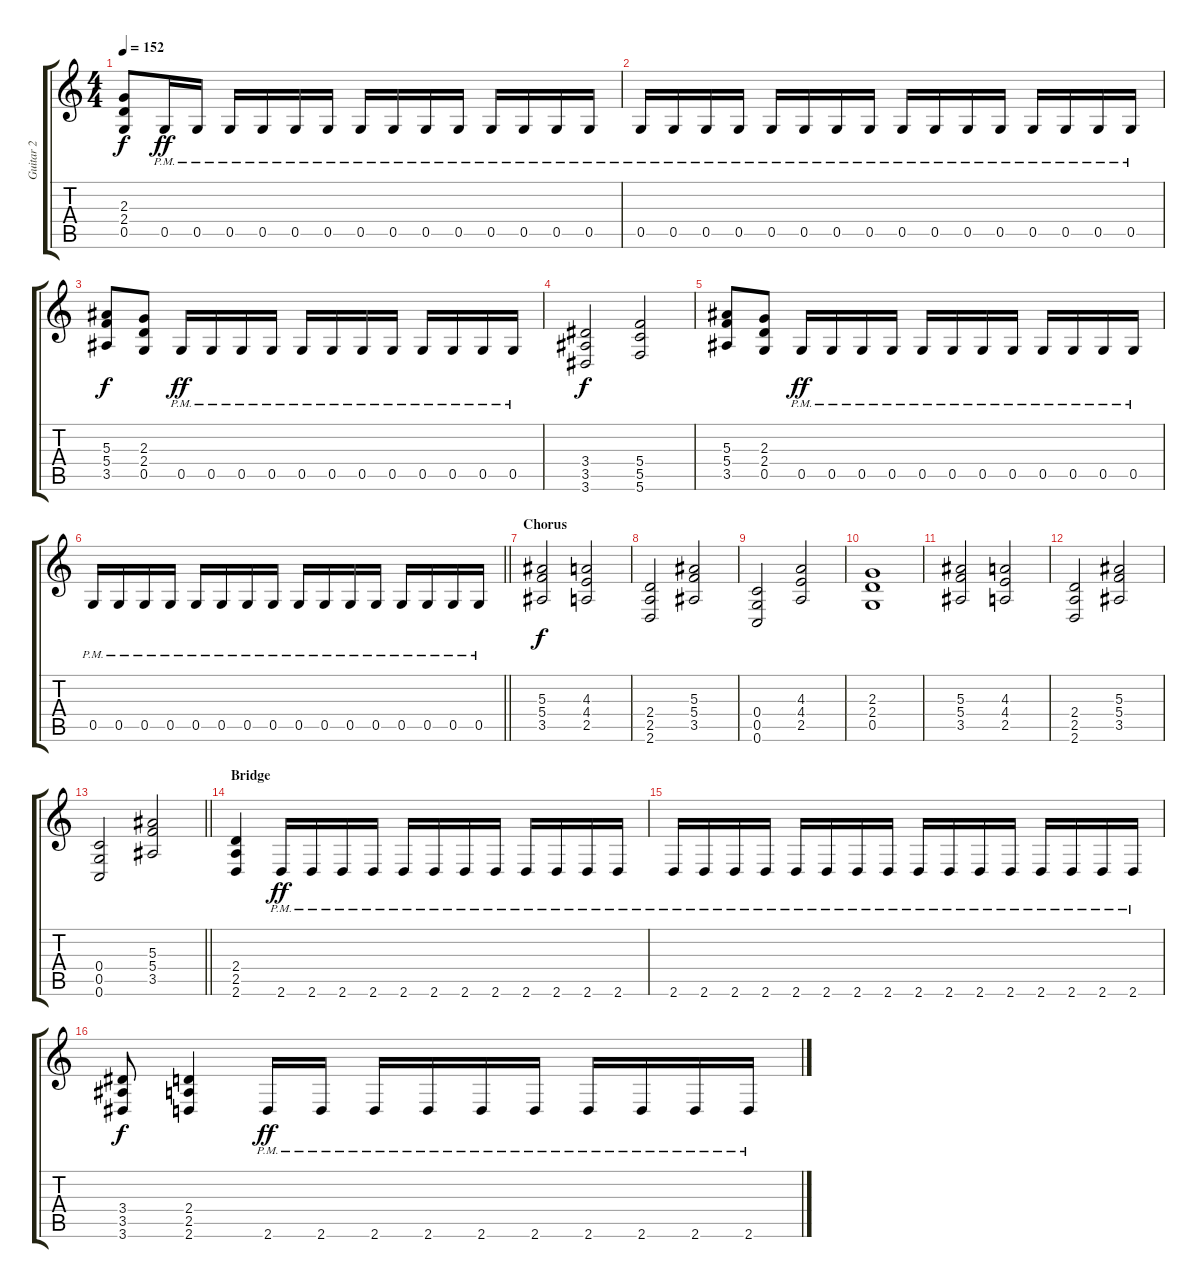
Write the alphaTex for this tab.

\track ("Guitar 2" "Guitar 2") {instrument acousticguitarsteel}
\staff {score tabs}
\tuning (D4 A3 F3 C3 G2 C2) {hide}
\ts (4 4)
\tempo 152
\clef g2
\ks c
(2.3 2.4 0.5).8{dy f} 0.5{pm}.16{dy ff} 0.5{pm}.16 0.5{pm}.16 0.5{pm}.16 0.5{pm}.16 0.5{pm}.16 0.5{pm}.16 0.5{pm}.16 0.5{pm}.16 0.5{pm}.16 0.5{pm}.16 0.5{pm}.16 0.5{pm}.16 0.5{pm}.16 |
0.5{pm}.16 0.5{pm}.16 0.5{pm}.16 0.5{pm}.16 0.5{pm}.16 0.5{pm}.16 0.5{pm}.16 0.5{pm}.16 0.5{pm}.16 0.5{pm}.16 0.5{pm}.16 0.5{pm}.16 0.5{pm}.16 0.5{pm}.16 0.5{pm}.16 0.5{pm}.16 |
(5.3 5.4 3.5).8{dy f} (2.3 2.4 0.5).8 0.5{pm}.16{dy ff} 0.5{pm}.16 0.5{pm}.16 0.5{pm}.16 0.5{pm}.16 0.5{pm}.16 0.5{pm}.16 0.5{pm}.16 0.5{pm}.16 0.5{pm}.16 0.5{pm}.16 0.5{pm}.16 |
(3.4 3.5 3.6).2{dy f} (5.4 5.5 5.6).2 |
(5.3 5.4 3.5).8 (2.3 2.4 0.5).8 0.5{pm}.16{dy ff} 0.5{pm}.16 0.5{pm}.16 0.5{pm}.16 0.5{pm}.16 0.5{pm}.16 0.5{pm}.16 0.5{pm}.16 0.5{pm}.16 0.5{pm}.16 0.5{pm}.16 0.5{pm}.16 |
\barLineRight lightlight
0.5{pm}.16 0.5{pm}.16 0.5{pm}.16 0.5{pm}.16 0.5{pm}.16 0.5{pm}.16 0.5{pm}.16 0.5{pm}.16 0.5{pm}.16 0.5{pm}.16 0.5{pm}.16 0.5{pm}.16 0.5{pm}.16 0.5{pm}.16 0.5{pm}.16 0.5{pm}.16 |
\section ("" "Chorus")
(5.3 5.4 3.5).2{dy f} (4.3 4.4 2.5).2 |
(2.4 2.5 2.6).2 (5.3 5.4 3.5).2 |
(0.4 0.5 0.6).2 (4.3 4.4 2.5).2 |
(2.3 2.4 0.5).1 |
(5.3 5.4 3.5).2 (4.3 4.4 2.5).2 |
(2.4 2.5 2.6).2 (5.3 5.4 3.5).2 |
\barLineRight lightlight
(0.4 0.5 0.6).2 (5.3 5.4 3.5).2 |
\section ("" "Bridge")
(2.4 2.5 2.6).4 2.6{pm}.16{dy ff} 2.6{pm}.16 2.6{pm}.16 2.6{pm}.16 2.6{pm}.16 2.6{pm}.16 2.6{pm}.16 2.6{pm}.16 2.6{pm}.16 2.6{pm}.16 2.6{pm}.16 2.6{pm}.16 |
2.6{pm}.16 2.6{pm}.16 2.6{pm}.16 2.6{pm}.16 2.6{pm}.16 2.6{pm}.16 2.6{pm}.16 2.6{pm}.16 2.6{pm}.16 2.6{pm}.16 2.6{pm}.16 2.6{pm}.16 2.6{pm}.16 2.6{pm}.16 2.6{pm}.16 2.6{pm}.16 |
(3.4 3.5 3.6).8{dy f} (2.4 2.5 2.6).4 2.6{pm}.16{dy ff} 2.6{pm}.16 2.6{pm}.16 2.6{pm}.16 2.6{pm}.16 2.6{pm}.16 2.6{pm}.16 2.6{pm}.16 2.6{pm}.16 2.6{pm}.16
